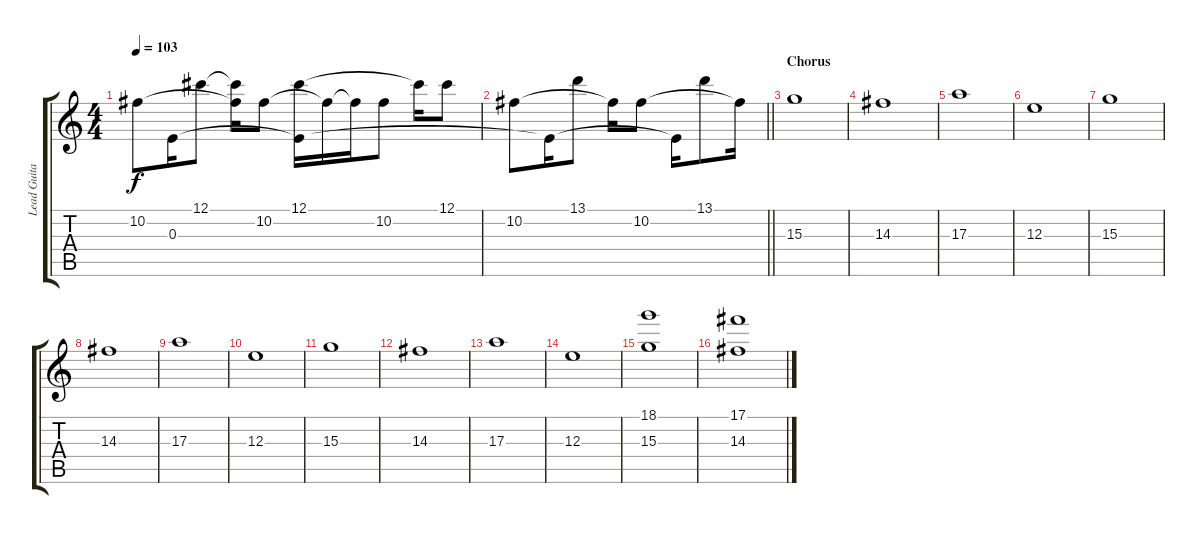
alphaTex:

\track ("Lead Guitar" "Lead Guita") {instrument electricguitarclean}
\staff {score tabs}
\tuning (Db4 Ab3 E3 B2 Gb2 B1) {hide}
\ts (4 4)
\tempo 103
\clef g2
\ks c
10.2.8{dy f volume 13 instrument electricguitarclean} 0.3{t}.16 12.1.8 (12.1{t} 10.2{t}).16 10.2.8 (12.1 0.3{t}).16 10.2{t}.16 10.2{t}.16 10.2.8 12.1{t}.16 12.1.8 |
\barLineRight lightlight
10.2.8 0.3{t}.16 13.1.8 10.2{t}.16 10.2.8 0.3{t}.16 13.1.8 10.2{t}.16 |
\section ("" "Chorus")
15.3.1{volume 15 instrument overdrivenguitar} |
14.3.1 |
17.3.1 |
12.3.1 |
15.3.1{volume 15 instrument overdrivenguitar} |
14.3.1 |
17.3.1 |
12.3.1 |
15.3.1{volume 15 instrument overdrivenguitar} |
14.3.1 |
17.3.1 |
12.3.1 |
(18.1 15.3).1{volume 15 instrument overdrivenguitar} |
(17.1 14.3).1
